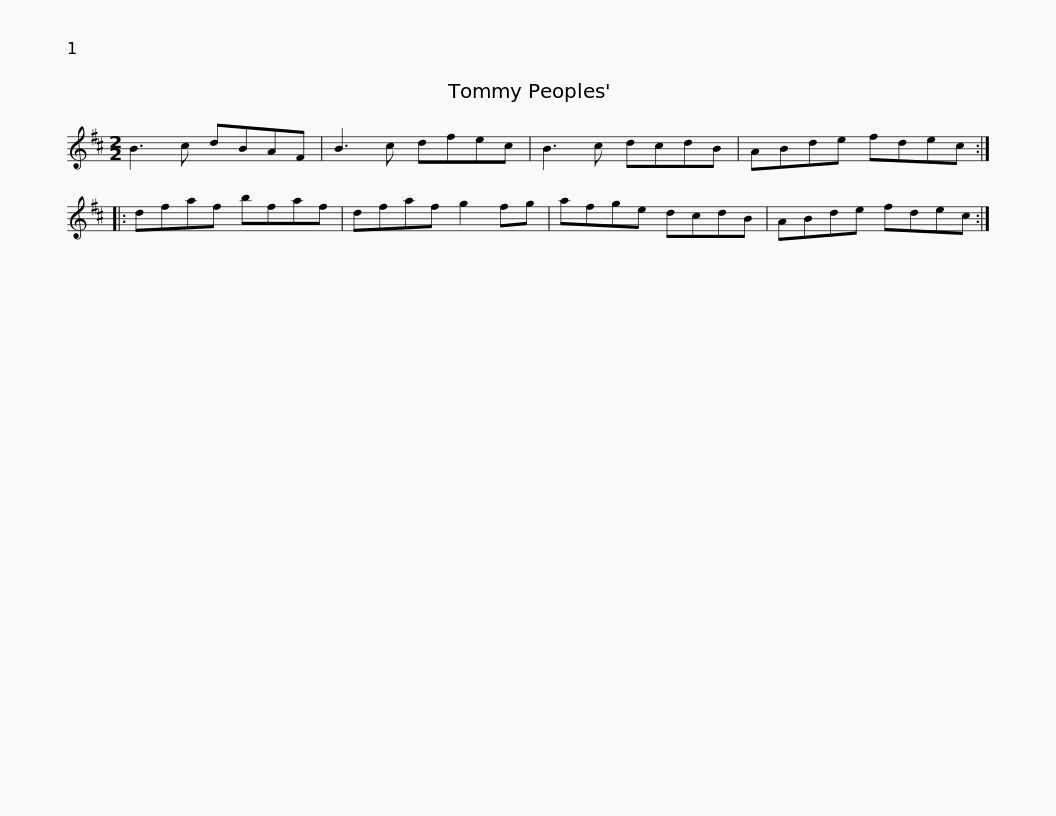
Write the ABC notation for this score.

X:1
L:1/8
M:2/2
I:linebreak $
K:Bmin
V:1 treble
V:1
 B3 c dBAF | B3 c dfec | B3 c dcdB | ABde fdec :: dfaf bfaf | %5
 dfaf g2 fg |$ afge dcdB | ABde fdec :| %8
